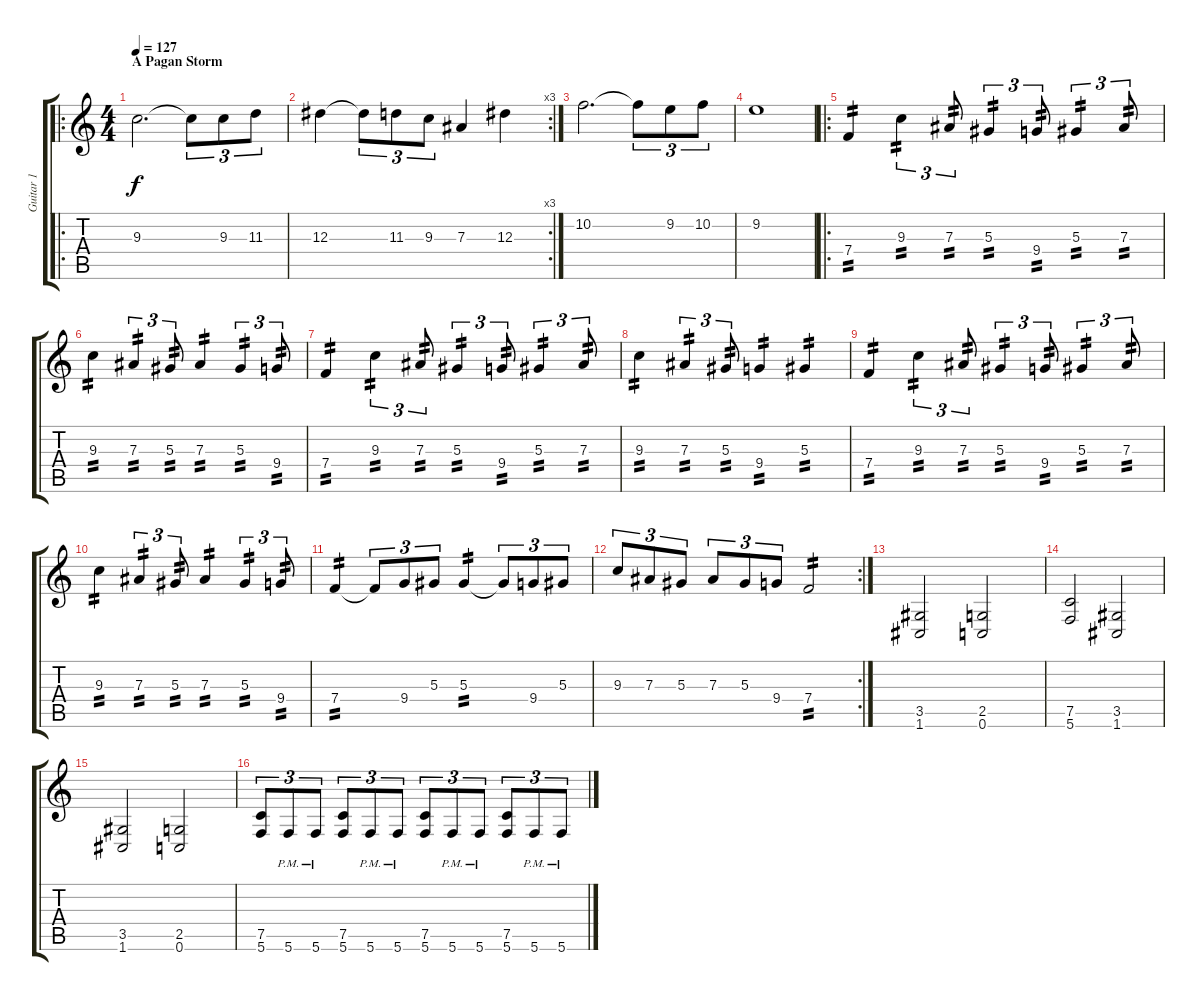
\track ("Guitar 1" "Guitar 1") {instrument overdrivenguitar}
\staff {score tabs}
\tuning (C4 G3 Eb3 Bb2 F2 C2) {hide}
\ro
\ts (4 4)
\section ("" "A Pagan Storm")
\tempo 127
\clef g2
\ks c
9.3.2{d dy f} 9.3{t}.8{tu (3 2)} 9.3.8{tu (3 2)} 11.3.8{tu (3 2)} |
\rc 3
12.3.4 12.3{t}.8{tu (3 2)} 11.3.8{tu (3 2)} 9.3.8{tu (3 2)} 7.3.4 12.3.4 |
10.2.2{d} 10.2{t}.8{tu (3 2)} 9.2.8{tu (3 2)} 10.2.8{tu (3 2)} |
9.2.1 |
\ro
7.4.4{tp 2} 9.3.4{tu (3 2) tp 2} 7.3.8{tu (3 2) tp 2} 5.3.4{tu (3 2) tp 2} 9.4.8{tu (3 2) tp 2} 5.3.4{tu (3 2) tp 2} 7.3.8{tu (3 2) tp 2} |
9.3.4{tp 2} 7.3.4{tu (3 2) tp 2} 5.3.8{tu (3 2) tp 2} 7.3.4{tp 2} 5.3.4{tu (3 2) tp 2} 9.4.8{tu (3 2) tp 2} |
7.4.4{tp 2} 9.3.4{tu (3 2) tp 2} 7.3.8{tu (3 2) tp 2} 5.3.4{tu (3 2) tp 2} 9.4.8{tu (3 2) tp 2} 5.3.4{tu (3 2) tp 2} 7.3.8{tu (3 2) tp 2} |
9.3.4{tp 2} 7.3.4{tu (3 2) tp 2} 5.3.8{tu (3 2) tp 2} 9.4.4{tp 2} 5.3.4{tp 2} |
7.4.4{tp 2} 9.3.4{tu (3 2) tp 2} 7.3.8{tu (3 2) tp 2} 5.3.4{tu (3 2) tp 2} 9.4.8{tu (3 2) tp 2} 5.3.4{tu (3 2) tp 2} 7.3.8{tu (3 2) tp 2} |
9.3.4{tp 2} 7.3.4{tu (3 2) tp 2} 5.3.8{tu (3 2) tp 2} 7.3.4{tp 2} 5.3.4{tu (3 2) tp 2} 9.4.8{tu (3 2) tp 2} |
7.4.4{tp 2} 7.4{t}.8{tu (3 2)} 9.4.8{tu (3 2)} 5.3.8{tu (3 2)} 5.3.4{tp 2} 5.3{t}.8{tu (3 2)} 9.4.8{tu (3 2)} 5.3.8{tu (3 2)} |
\rc 2
9.3.8{tu (3 2)} 7.3.8{tu (3 2)} 5.3.8{tu (3 2)} 7.3.8{tu (3 2)} 5.3.8{tu (3 2)} 9.4.8{tu (3 2)} 7.4.2{tp 2} |
(3.5 1.6).2 (2.5 0.6).2 |
(7.5 5.6).2 (3.5 1.6).2 |
(3.5 1.6).2 (2.5 0.6).2 |
(7.5 5.6).8{tu (3 2)} 5.6{pm}.8{tu (3 2)} 5.6{pm}.8{tu (3 2)} (7.5 5.6).8{tu (3 2)} 5.6{pm}.8{tu (3 2)} 5.6{pm}.8{tu (3 2)} (7.5 5.6).8{tu (3 2)} 5.6{pm}.8{tu (3 2)} 5.6{pm}.8{tu (3 2)} (7.5 5.6).8{tu (3 2)} 5.6{pm}.8{tu (3 2)} 5.6{pm}.8{tu (3 2)}
